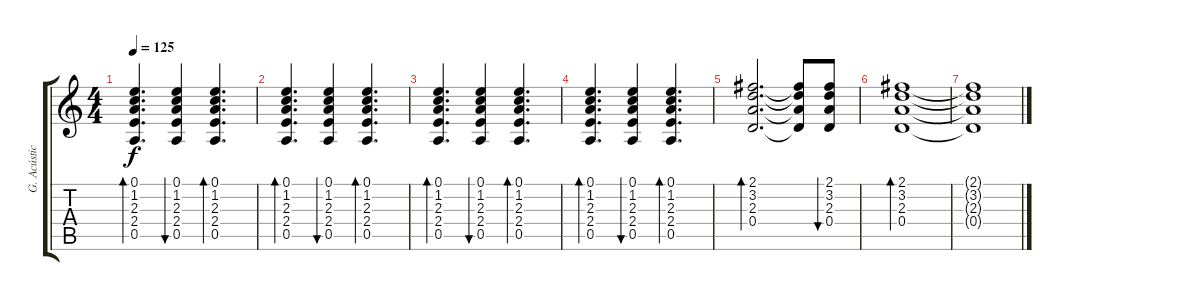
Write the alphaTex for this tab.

\track ("G. Acústica" "G. Acústic") {instrument acousticguitarsteel}
\staff {score tabs}
\tuning (E4 B3 G3 D3 A2 E2) {hide}
\ts (4 4)
\tempo 125
\clef g2
\ks c
(0.1 1.2 2.3 2.4 0.5).4{d bd 60 dy f} (0.1 1.2 2.3 2.4 0.5).4{bu 60} (0.1 1.2 2.3 2.4 0.5).4{d bd 60} |
(0.1 1.2 2.3 2.4 0.5).4{d bd 60} (0.1 1.2 2.3 2.4 0.5).4{bu 60} (0.1 1.2 2.3 2.4 0.5).4{d bd 60} |
(0.1 1.2 2.3 2.4 0.5).4{d bd 60} (0.1 1.2 2.3 2.4 0.5).4{bu 60} (0.1 1.2 2.3 2.4 0.5).4{d bd 60} |
(0.1 1.2 2.3 2.4 0.5).4{d bd 60} (0.1 1.2 2.3 2.4 0.5).4{bu 60} (0.1 1.2 2.3 2.4 0.5).4{d bd 60} |
(2.1 3.2 2.3 0.4).2{d bd 120} (2.1{t} 3.2{t} 2.3{t} 0.4{t}).8 (2.1 3.2 2.3 0.4).8{bu 120} |
(2.1 3.2 2.3 0.4).1{bd 120 volume 0} |
(2.1{t} 3.2{t} 2.3{t} 0.4{t}).1
